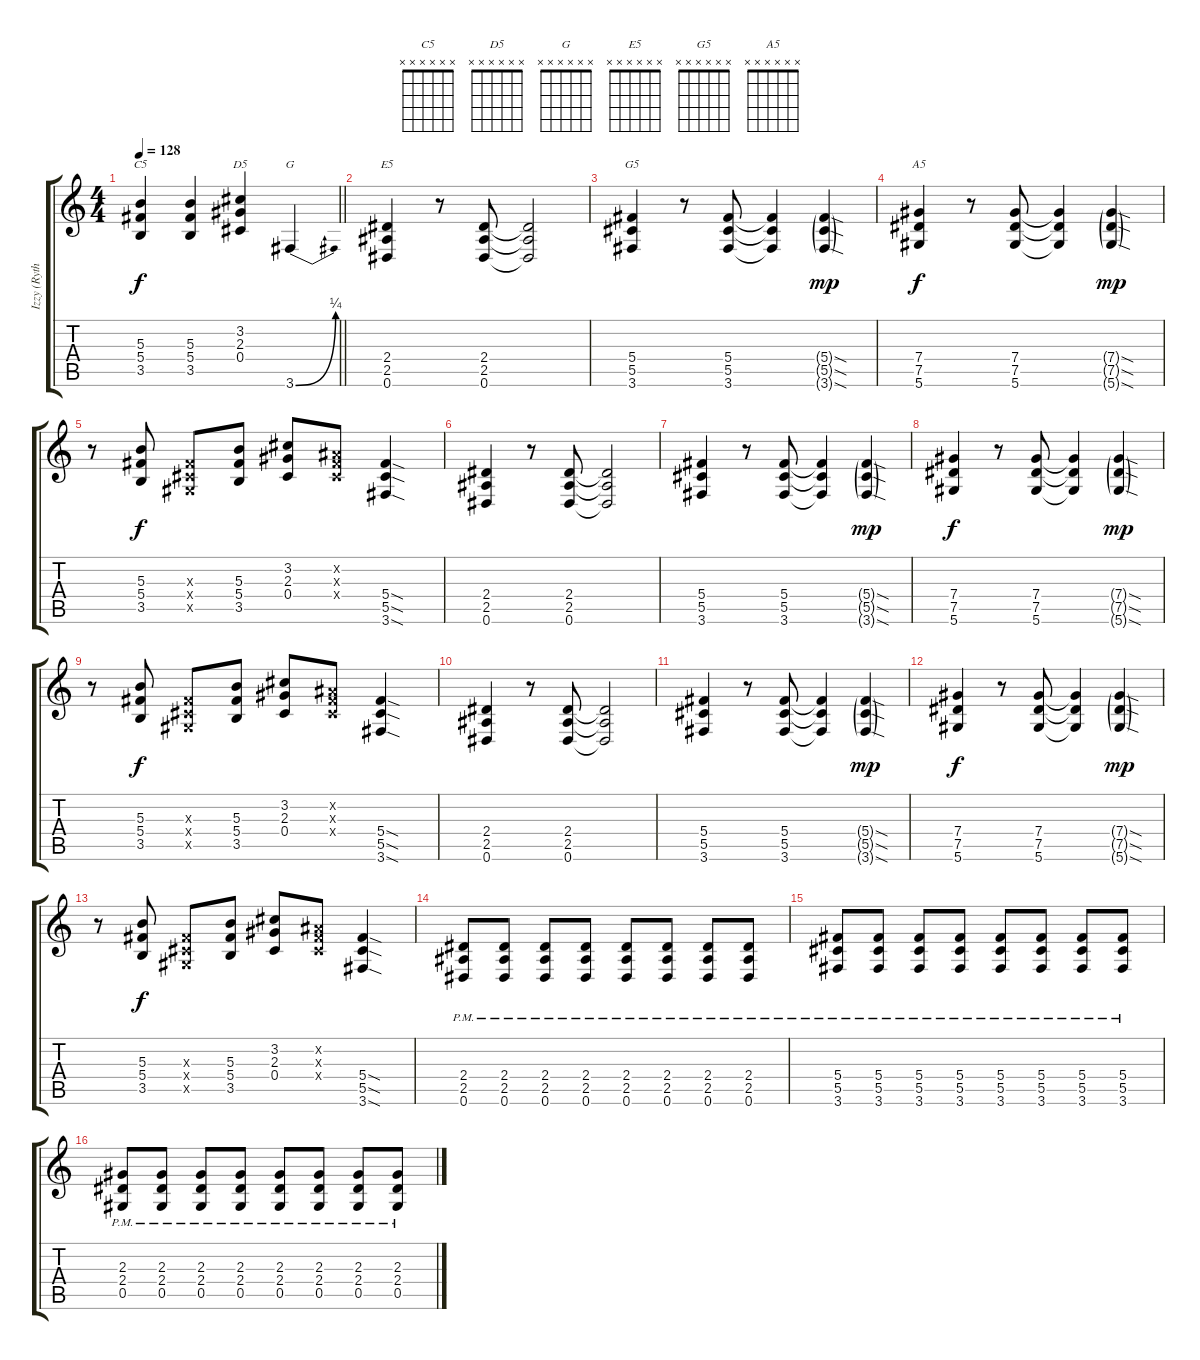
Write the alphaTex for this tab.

\track ("Izzy (Rythm Guitar)" "Izzy (Ryth") {instrument distortionguitar}
\staff {score tabs}
\tuning (Eb4 Bb3 Gb3 Db3 Ab2 Eb2) {hide}
\chord ("C5" x x x x x x)
\chord ("D5" x x x x x x)
\chord ("G" x x x x x x)
\chord ("E5" x x x x x x)
\chord ("G5" x x x x x x)
\chord ("A5" x x x x x x)
\ts (4 4)
\tempo 128
\clef g2
\barLineRight lightlight
\ks c
(5.3 5.4 3.5).4{ch "C5" dy f} (5.3 5.4 3.5).4 (3.2 2.3 0.4).4{ch "D5"} 3.6{be (bend 0 0 60 1)}.4{ch "G"} |
(2.4 2.5 0.6).4{ch "E5"} r.8 (2.4 2.5 0.6).8 (2.4{t} 2.5{t} 0.6{t}).2 |
(5.4 5.5 3.6).4{ch "G5"} r.8 (5.4 5.5 3.6).8 (5.4{t} 5.5{t} 3.6{t}).4 (5.4{sod g} 5.5{sod g} 3.6{sod g}).4{dy mp} |
(7.4 7.5 5.6).4{ch "A5" dy f} r.8 (7.4 7.5 5.6).8 (7.4{t} 7.5{t} 5.6{t}).4 (7.4{sod g} 7.5{sod g} 5.6{sod g}).4{dy mp} |
r.8 (5.3 5.4 3.5).8{dy f} (0.3{x} 0.4{x} 0.5{x}).8 (5.3 5.4 3.5).8 (3.2 2.3 0.4).8 (0.2{x} 0.3{x} 0.4{x}).8 (5.4{sod} 5.5{sod} 3.6{sod}).4 |
(2.4 2.5 0.6).4 r.8 (2.4 2.5 0.6).8 (2.4{t} 2.5{t} 0.6{t}).2 |
(5.4 5.5 3.6).4 r.8 (5.4 5.5 3.6).8 (5.4{t} 5.5{t} 3.6{t}).4 (5.4{sod g} 5.5{sod g} 3.6{sod g}).4{dy mp} |
(7.4 7.5 5.6).4{dy f} r.8 (7.4 7.5 5.6).8 (7.4{t} 7.5{t} 5.6{t}).4 (7.4{sod g} 7.5{sod g} 5.6{sod g}).4{dy mp} |
r.8 (5.3 5.4 3.5).8{dy f} (0.3{x} 0.4{x} 0.5{x}).8 (5.3 5.4 3.5).8 (3.2 2.3 0.4).8 (0.2{x} 0.3{x} 0.4{x}).8 (5.4{sod} 5.5{sod} 3.6{sod}).4 |
(2.4 2.5 0.6).4 r.8 (2.4 2.5 0.6).8 (2.4{t} 2.5{t} 0.6{t}).2 |
(5.4 5.5 3.6).4 r.8 (5.4 5.5 3.6).8 (5.4{t} 5.5{t} 3.6{t}).4 (5.4{sod g} 5.5{sod g} 3.6{sod g}).4{dy mp} |
(7.4 7.5 5.6).4{dy f} r.8 (7.4 7.5 5.6).8 (7.4{t} 7.5{t} 5.6{t}).4 (7.4{sod g} 7.5{sod g} 5.6{sod g}).4{dy mp} |
r.8 (5.3 5.4 3.5).8{dy f} (0.3{x} 0.4{x} 0.5{x}).8 (5.3 5.4 3.5).8 (3.2 2.3 0.4).8 (0.2{x} 0.3{x} 0.4{x}).8 (5.4{sod} 5.5{sod} 3.6{sod}).4 |
(2.4{pm} 2.5{pm} 0.6{pm}).8 (2.4{pm} 2.5{pm} 0.6{pm}).8 (2.4{pm} 2.5{pm} 0.6{pm}).8 (2.4{pm} 2.5{pm} 0.6{pm}).8 (2.4{pm} 2.5{pm} 0.6{pm}).8 (2.4{pm} 2.5{pm} 0.6{pm}).8 (2.4{pm} 2.5{pm} 0.6{pm}).8 (2.4{pm} 2.5{pm} 0.6{pm}).8 |
(5.4{pm} 5.5{pm} 3.6{pm}).8 (5.4{pm} 5.5{pm} 3.6{pm}).8 (5.4{pm} 5.5{pm} 3.6{pm}).8 (5.4{pm} 5.5{pm} 3.6{pm}).8 (5.4{pm} 5.5{pm} 3.6{pm}).8 (5.4{pm} 5.5{pm} 3.6{pm}).8 (5.4{pm} 5.5{pm} 3.6{pm}).8 (5.4{pm} 5.5{pm} 3.6{pm}).8 |
(2.3{pm} 2.4{pm} 0.5{pm}).8 (2.3{pm} 2.4{pm} 0.5{pm}).8 (2.3{pm} 2.4{pm} 0.5{pm}).8 (2.3{pm} 2.4{pm} 0.5{pm}).8 (2.3{pm} 2.4{pm} 0.5{pm}).8 (2.3{pm} 2.4{pm} 0.5{pm}).8 (2.3{pm} 2.4{pm} 0.5{pm}).8 (2.3{pm} 2.4{pm} 0.5{pm}).8
